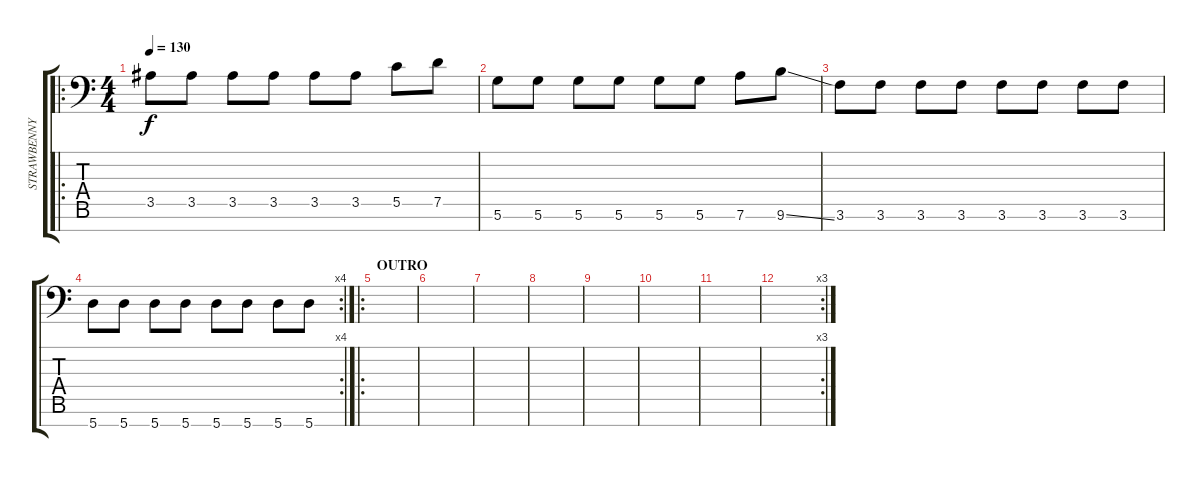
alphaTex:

\track ("STRAWBENNY" "STRAWBENNY") {instrument slapbass1}
\staff {score tabs}
\tuning (D4 A3 F3 C3 G2 D2 A1) {hide}
\ro
\ts (4 4)
\tempo 130
\clef f4
\ks c
3.5.8{dy f} 3.5.8 3.5.8 3.5.8 3.5.8 3.5.8 5.5.8 7.5.8 |
5.6.8 5.6.8 5.6.8 5.6.8 5.6.8 5.6.8 7.6.8 9.6{ss}.8 |
3.6.8 3.6.8 3.6.8 3.6.8 3.6.8 3.6.8 3.6.8 3.6.8 |
\rc 4
5.7.8 5.7.8 5.7.8 5.7.8 5.7.8 5.7.8 5.7.8 5.7.8 |
\ro
\section ("" "OUTRO")
|
|
|
|
|
|
|
\rc 3
